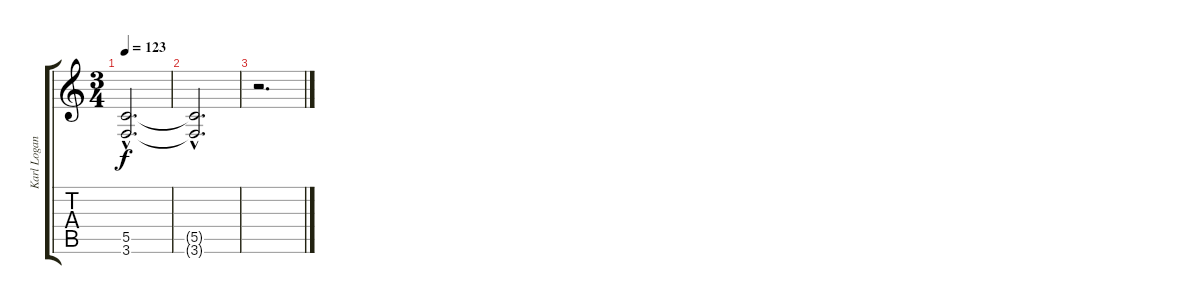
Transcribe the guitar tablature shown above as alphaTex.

\track ("Karl Logan" "Karl Logan") {instrument distortionguitar}
\staff {score tabs}
\tuning (D4 A3 F3 C3 G2 D2) {hide}
\ts (3 4)
\tempo 123
\clef g2
\ks c
(5.5{hac t} 3.6{hac t}).2{d dy f} |
(5.5{hac t} 3.6{hac t}).2{d} |
r.2{d}
